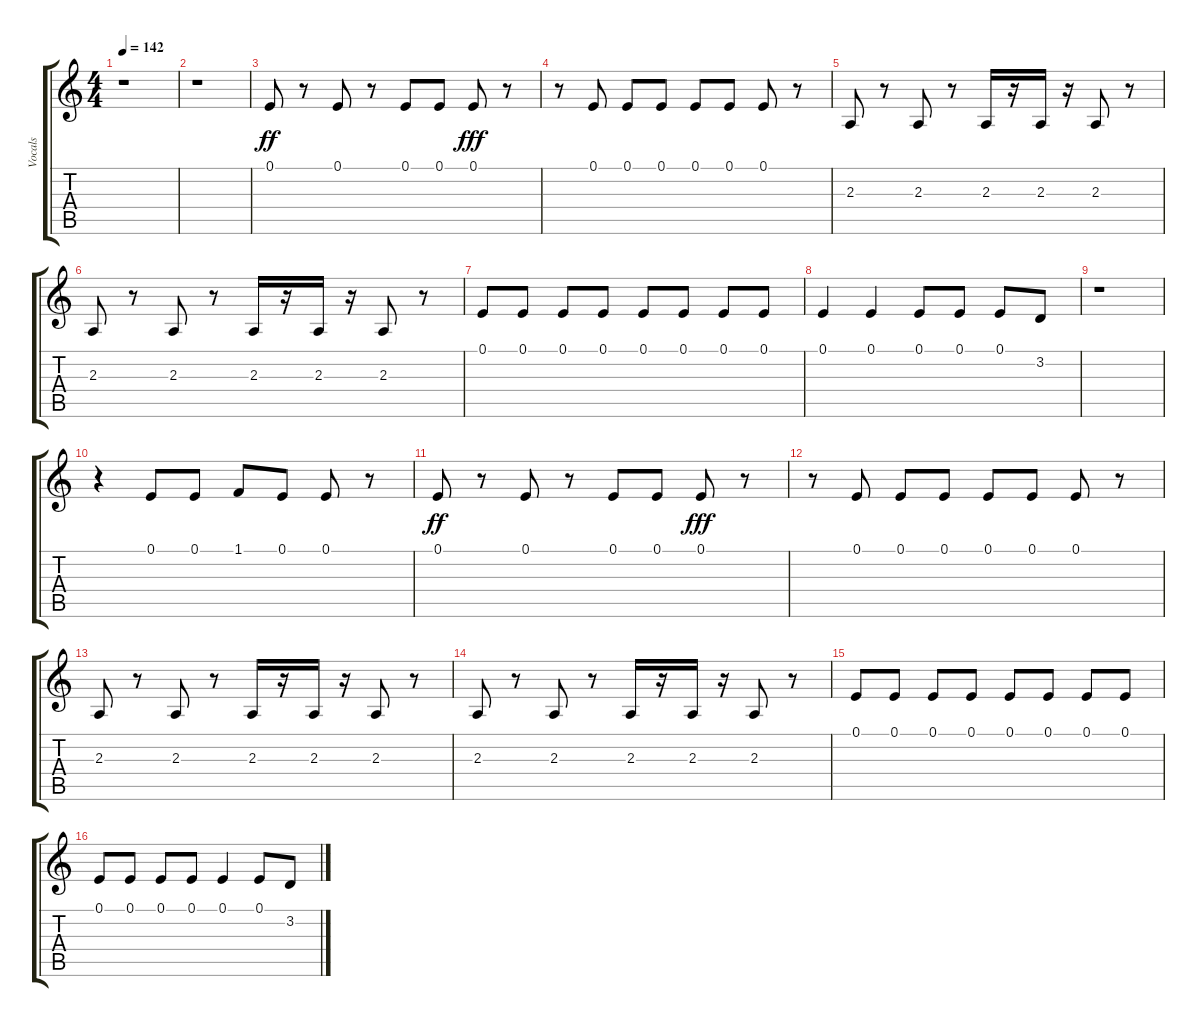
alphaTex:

\track ("Vocals" "Vocals") {instrument lead1square}
\staff {score tabs}
\tuning (E4 B3 G3 D3 A2 E2) {hide}
\ts (4 4)
\tempo 142
\clef g2
\ks c
r.1{dy f} |
r.1 |
0.1.8{dy ff} r.8 0.1.8 r.8 0.1.8 0.1.8 0.1.8{dy fff} r.8 |
r.8 0.1.8 0.1.8 0.1.8 0.1.8 0.1.8 0.1.8 r.8 |
2.3.8 r.8 2.3.8 r.8 2.3.16 r.16 2.3.16 r.16 2.3.8 r.8 |
2.3.8 r.8 2.3.8 r.8 2.3.16 r.16 2.3.16 r.16 2.3.8 r.8 |
0.1.8 0.1.8 0.1.8 0.1.8 0.1.8 0.1.8 0.1.8 0.1.8 |
0.1.4 0.1.4 0.1.8 0.1.8 0.1.8 3.2.8 |
r.1 |
r.4 0.1.8 0.1.8 1.1.8 0.1.8 0.1.8 r.8 |
0.1.8{dy ff} r.8 0.1.8 r.8 0.1.8 0.1.8 0.1.8{dy fff} r.8 |
r.8 0.1.8 0.1.8 0.1.8 0.1.8 0.1.8 0.1.8 r.8 |
2.3.8 r.8 2.3.8 r.8 2.3.16 r.16 2.3.16 r.16 2.3.8 r.8 |
2.3.8 r.8 2.3.8 r.8 2.3.16 r.16 2.3.16 r.16 2.3.8 r.8 |
0.1.8 0.1.8 0.1.8 0.1.8 0.1.8 0.1.8 0.1.8 0.1.8 |
0.1.8 0.1.8 0.1.8 0.1.8 0.1.4 0.1.8 3.2.8
